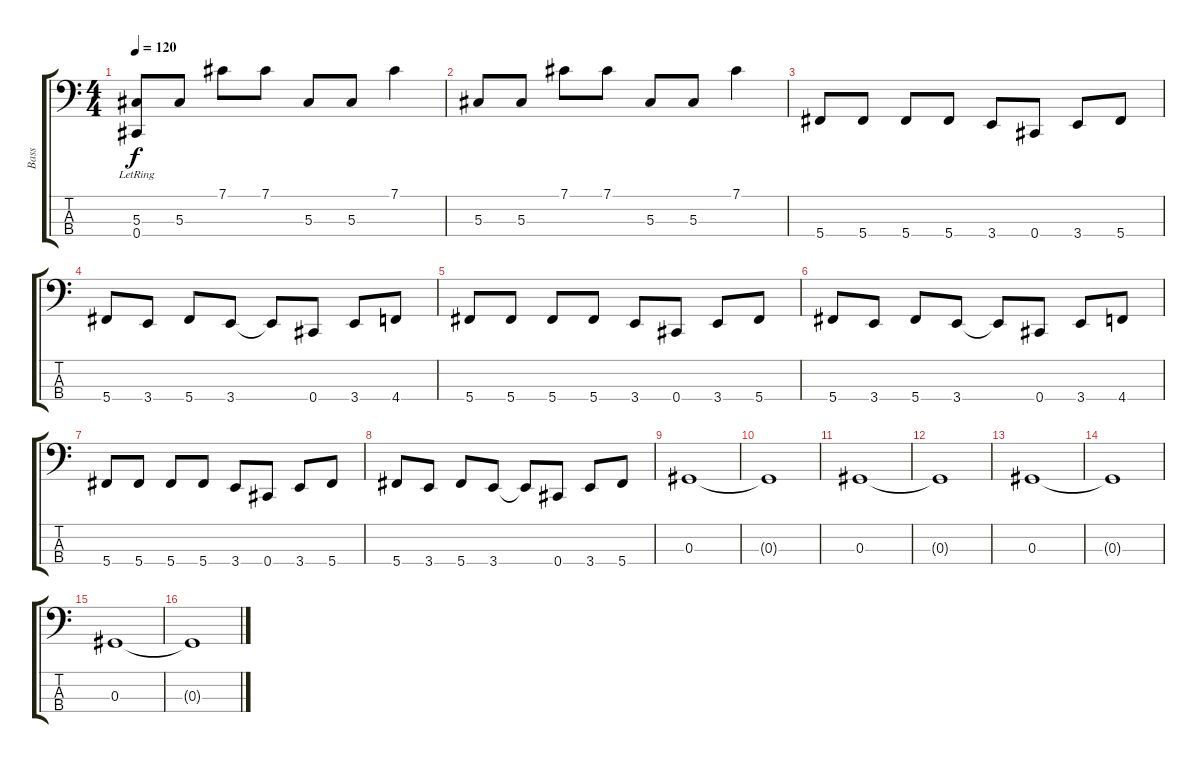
\track ("Bass" "Bass") {instrument electricbasspick}
\staff {score tabs}
\tuning (Gb2 Db2 Ab1 Db1) {hide}
\ts (4 4)
\tempo 120
\clef f4
\ks c
(5.3 0.4{lr}).8{dy f} 5.3.8 7.1.8 7.1.8 5.3.8 5.3.8 7.1.4 |
5.3.8 5.3.8 7.1.8 7.1.8 5.3.8 5.3.8 7.1.4 |
5.4.8 5.4.8 5.4.8 5.4.8 3.4.8 0.4.8 3.4.8 5.4.8 |
5.4.8 3.4.8 5.4.8 3.4.8 3.4{t}.8 0.4.8 3.4.8 4.4.8 |
5.4.8 5.4.8 5.4.8 5.4.8 3.4.8 0.4.8 3.4.8 5.4.8 |
5.4.8 3.4.8 5.4.8 3.4.8 3.4{t}.8 0.4.8 3.4.8 4.4.8 |
5.4.8 5.4.8 5.4.8 5.4.8 3.4.8 0.4.8 3.4.8 5.4.8 |
5.4.8 3.4.8 5.4.8 3.4.8 3.4{t}.8 0.4.8 3.4.8 5.4.8 |
0.3.1 |
0.3{t}.1 |
0.3.1 |
0.3{t}.1 |
0.3.1 |
0.3{t}.1 |
0.3.1 |
0.3{t}.1
